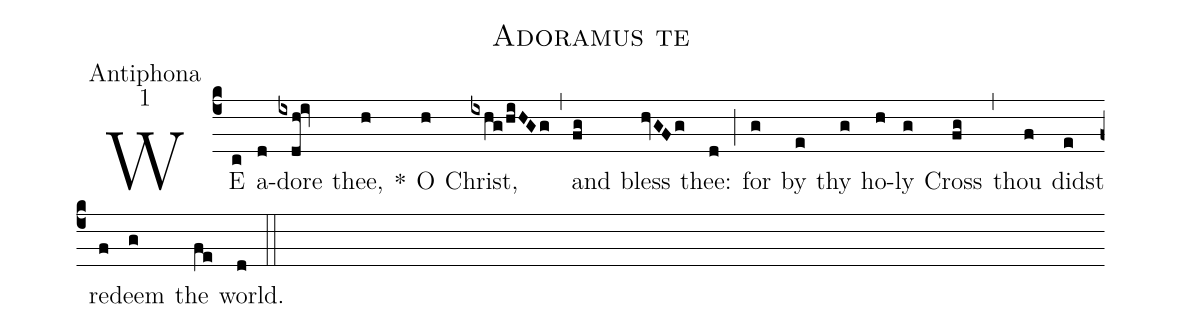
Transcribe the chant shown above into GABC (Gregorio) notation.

name:Adoramus te;
office-part:Antiphona;
mode:1;
%%
(c4) WE(c) a(d)dore(ixdh!iv) thee,(h) *() O(h) Christ,(ixhg/hiHGg) (,) and(fg) bless(hvGFg) thee:(d) (;) for(g) by(e) thy(g) ho(h)ly(g) Cross(fg) (,) thou(f) didst(e) re(f)deem(g) the(fe) world.(d) (::)
